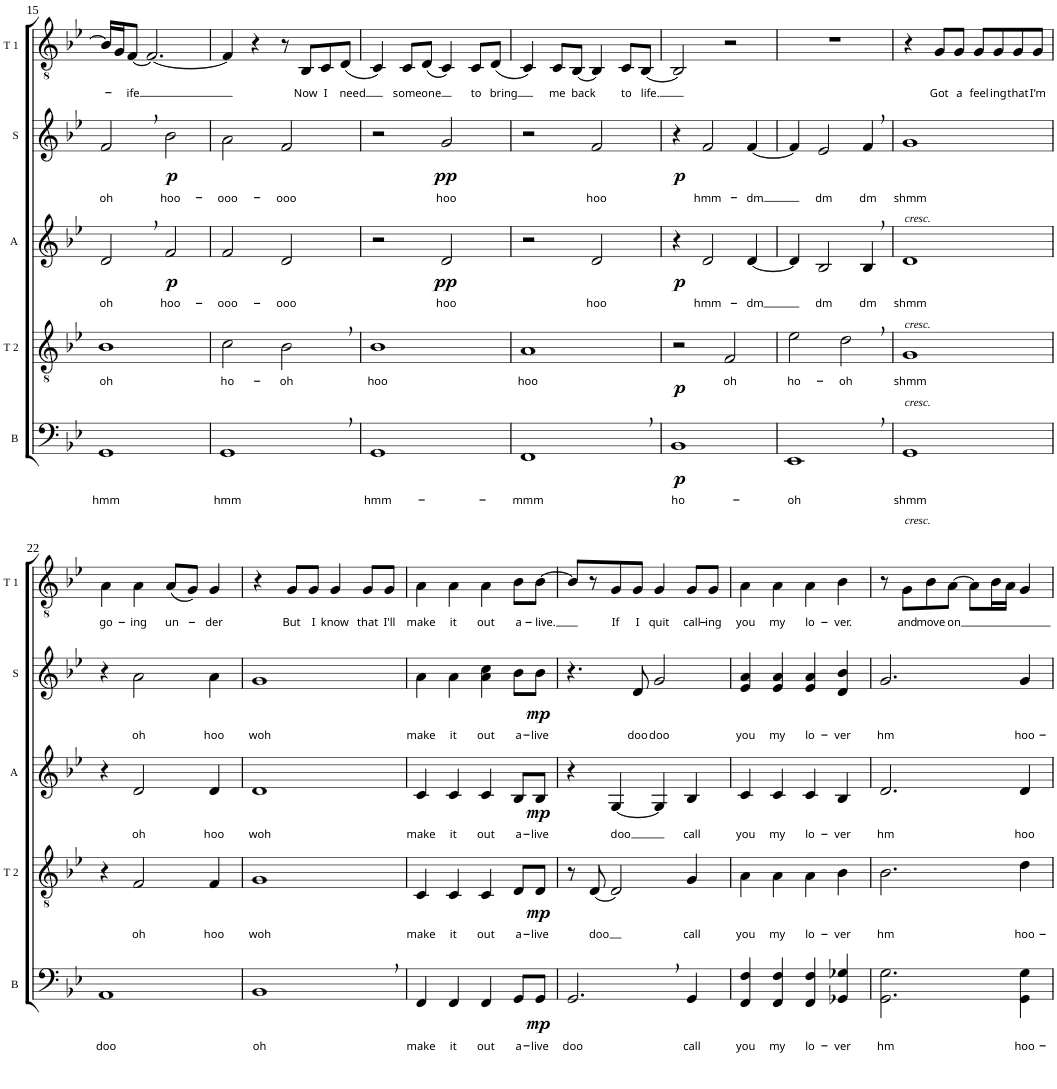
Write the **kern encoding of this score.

**kern	**text	**dynam	**kern	**text	**dynam	**kern	**text	**dynam	**kern	**text	**dynam	**kern	**text
*part5	*part5	*part5	*part4	*part4	*part4	*part3	*part3	*part3	*part2	*part2	*part2	*part1	*part1
*staff5	*staff5	*staff5	*staff4	*staff4	*staff4	*staff3	*staff3	*staff3	*staff2	*staff2	*staff2	*staff1	*staff1
*I"Bass	*	*	*I"Tenor 2	*	*	*I"Alto	*	*	*I"Soprano	*	*	*I"Tenor 1	*
*I'B	*	*	*I'T 2	*	*	*I'A	*	*	*I'S	*	*	*I'T 1	*
!!LO:PB:g=z
*clefF4	*	*	*clefGv2	*	*	*clefG2	*	*	*clefG2	*	*	*clefGv2	*
*k[b-e-]	*	*	*k[b-e-]	*	*	*k[b-e-]	*	*	*k[b-e-]	*	*	*k[b-e-]	*
*M4/4	*	*	*M4/4	*	*	*M4/4	*	*	*M4/4	*	*	*M4/4	*
=15	=15	=15	=15	=15	=15	=15	=15	=15	=15	=15	=15	=15	=15
!	!LO:LY:b	!	!	!LO:LY:b	!	!	!LO:LY:b	!	!	!LO:LY:b	!	!	!
1GG	hmm	.	1B-	oh	.	2d,/	oh	.	2f,/	oh	.	16B-/LL]	.
.	.	.	.	.	.	.	.	.	.	.	.	16G/J	.
!	!	!	!	!	!	!	!	!	!	!	!	!	!LO:LY:b
.	.	.	.	.	.	.	.	.	.	.	.	[8F/J	-ife
.	.	.	.	.	.	.	.	.	.	.	.	2.F/_	.
!	!	!	!	!	!	!	!LO:LY:b	!LO:DY:b	!	!LO:LY:b	!LO:DY:b	!	!
.	.	.	.	.	.	2f/	hoo-	p	2b-\	hoo-	p	.	.
=16	=16	=16	=16	=16	=16	=16	=16	=16	=16	=16	=16	=16	=16
!	!LO:LY:b	!	!	!LO:LY:b	!	!	!LO:LY:b	!	!	!LO:LY:b	!	!	!
1GG,	hmm	.	2c\	ho-	.	2f/	-ooo-	.	2a\	-ooo-	.	4F/]	.
.	.	.	.	.	.	.	.	.	.	.	.	4r	.
!	!	!	!	!LO:LY:b	!	!	!LO:LY:b	!	!	!LO:LY:b	!	!	!
.	.	.	2B-,\	-oh	.	2d/	-ooo	.	2f/	-ooo	.	8r	.
!	!	!	!	!	!	!	!	!	!	!	!	!	!LO:LY:b
.	.	.	.	.	.	.	.	.	.	.	.	8BB-/L	Now
!	!	!	!	!	!	!	!	!	!	!	!	!	!LO:LY:b
.	.	.	.	.	.	.	.	.	.	.	.	8C/	I
!	!	!	!	!	!	!	!	!	!	!	!	!	!LO:LY:b
.	.	.	.	.	.	.	.	.	.	.	.	(<8D/J	need
=17	=17	=17	=17	=17	=17	=17	=17	=17	=17	=17	=17	=17	=17
!	!LO:LY:b	!	!	!LO:LY:b	!	!	!	!	!	!	!	!	!
1GG	hmm-	.	1B-	hoo	.	2r	.	.	2r	.	.	4C/)	.
!	!	!	!	!	!	!	!	!	!	!	!	!	!LO:LY:b
.	.	.	.	.	.	.	.	.	.	.	.	8C/L	some
!	!	!	!	!	!	!	!	!	!	!	!	!	!LO:LY:b
.	.	.	.	.	.	.	.	.	.	.	.	(<8D/J	one
!	!	!	!	!	!	!	!LO:LY:b	!LO:DY:b	!	!LO:LY:b	!LO:DY:b	!	!
.	.	.	.	.	.	2d/	hoo	pp	2g/	hoo	pp	4C/)	.
!	!	!	!	!	!	!	!	!	!	!	!	!	!LO:LY:b
.	.	.	.	.	.	.	.	.	.	.	.	8C/L	to
!	!	!	!	!	!	!	!	!	!	!	!	!	!LO:LY:b
.	.	.	.	.	.	.	.	.	.	.	.	(<8D/J	bring
=18	=18	=18	=18	=18	=18	=18	=18	=18	=18	=18	=18	=18	=18
!	!LO:LY:b	!	!	!LO:LY:b	!	!	!	!	!	!	!	!	!
1FF,	-mmm	.	1A	hoo	.	2r	.	.	2r	.	.	4C/)	.
!	!	!	!	!	!	!	!	!	!	!	!	!	!LO:LY:b
.	.	.	.	.	.	.	.	.	.	.	.	8C/L	me
!	!	!	!	!	!	!	!	!	!	!	!	!	!LO:LY:b
.	.	.	.	.	.	.	.	.	.	.	.	[8BB-/J	back
!	!	!	!	!	!	!	!LO:LY:b	!	!	!LO:LY:b	!	!	!
.	.	.	.	.	.	2d/	hoo	.	2f/	hoo	.	4BB-/]	.
!	!	!	!	!	!	!	!	!	!	!	!	!	!LO:LY:b
.	.	.	.	.	.	.	.	.	.	.	.	8C/L	to
!	!	!	!	!	!	!	!	!	!	!	!	!	!LO:LY:b
.	.	.	.	.	.	.	.	.	.	.	.	[8BB-/J	life.
=19	=19	=19	=19	=19	=19	=19	=19	=19	=19	=19	=19	=19	=19
!	!LO:LY:b	!LO:DY:b	!	!	!LO:DY:b	!	!	!LO:DY:b	!	!	!LO:DY:b	!	!
1BB-	ho-	p	2r	.	p	4r	.	p	4r	.	p	2BB-/]	.
!	!	!	!	!	!	!	!LO:LY:b	!	!	!LO:LY:b	!	!	!
.	.	.	.	.	.	2d/	hmm-	.	2f/	hmm-	.	.	.
!	!	!	!	!LO:LY:b	!	!	!	!	!	!	!	!	!
.	.	.	2F/	oh	.	.	.	.	.	.	.	2r	.
!	!	!	!	!	!	!	!LO:LY:b	!	!	!LO:LY:b	!	!	!
.	.	.	.	.	.	[4d/	-dm	.	[4f/	-dm	.	.	.
=20	=20	=20	=20	=20	=20	=20	=20	=20	=20	=20	=20	=20	=20
!	!LO:LY:b	!	!	!LO:LY:b	!	!	!	!	!	!	!	!	!
1EE-,	-oh	.	2e-\	ho-	.	4d/]	.	.	4f/]	.	.	1r	.
!	!	!	!	!	!	!	!LO:LY:b	!	!	!LO:LY:b	!	!	!
.	.	.	.	.	.	2B-/	dm	.	2e-/	dm	.	.	.
!	!	!	!	!LO:LY:b	!	!	!	!	!	!	!	!	!
.	.	.	2d,\	-oh	.	.	.	.	.	.	.	.	.
!	!	!	!	!	!	!	!LO:LY:b	!	!	!LO:LY:b	!	!	!
.	.	.	.	.	.	4B-,/	dm	.	4f,/	dm	.	.	.
=21	=21	=21	=21	=21	=21	=21	=21	=21	=21	=21	=21	=21	=21
!	!	!	!	!	!	!	!	!	!LO:TX:b:i:t=cresc.	!	!	!	!
!	!	!	!	!	!	!LO:TX:b:i:t=cresc.	!	!	!	!	!	!	!
!	!	!	!LO:TX:b:i:t=cresc.	!	!	!	!	!	!	!	!	!	!
!LO:TX:b:i:t=cresc.	!	!	!	!	!	!	!	!	!	!	!	!	!
!	!LO:LY:b	!	!	!LO:LY:b	!	!	!LO:LY:b	!	!	!LO:LY:b	!	!	!
1GG	shmm	.	1G	shmm	.	1d	shmm	.	1g	shmm	.	4r	.
!	!	!	!	!	!	!	!	!	!	!	!	!	!LO:LY:b
.	.	.	.	.	.	.	.	.	.	.	.	8G/L	Got
!	!	!	!	!	!	!	!	!	!	!	!	!	!LO:LY:b
.	.	.	.	.	.	.	.	.	.	.	.	8G/J	a
!	!	!	!	!	!	!	!	!	!	!	!	!	!LO:LY:b
.	.	.	.	.	.	.	.	.	.	.	.	8G/L	feel-
!	!	!	!	!	!	!	!	!	!	!	!	!	!LO:LY:b
.	.	.	.	.	.	.	.	.	.	.	.	8G/	-ing
!	!	!	!	!	!	!	!	!	!	!	!	!	!LO:LY:b
.	.	.	.	.	.	.	.	.	.	.	.	8G/	that
!	!	!	!	!	!	!	!	!	!	!	!	!	!LO:LY:b
.	.	.	.	.	.	.	.	.	.	.	.	8G/J	I'm
!!LO:LB:g=z
=22	=22	=22	=22	=22	=22	=22	=22	=22	=22	=22	=22	=22	=22
!	!LO:LY:b	!	!	!	!	!	!	!	!	!	!	!	!LO:LY:b
1AA	doo	.	4r	.	.	4r	.	.	4r	.	.	4A\	go-
!	!	!	!	!LO:LY:b	!	!	!LO:LY:b	!	!	!LO:LY:b	!	!	!LO:LY:b
.	.	.	2F/	oh	.	2d/	oh	.	2a\	oh	.	4A\	-ing
!	!	!	!	!	!	!	!	!	!	!	!	!	!LO:LY:b
.	.	.	.	.	.	.	.	.	.	.	.	(<8A/L	un-
.	.	.	.	.	.	.	.	.	.	.	.	8G/J)	.
!	!	!	!	!LO:LY:b	!	!	!LO:LY:b	!	!	!LO:LY:b	!	!	!LO:LY:b
.	.	.	4F/	hoo	.	4d/	hoo	.	4a\	hoo	.	4G/	-der
=23	=23	=23	=23	=23	=23	=23	=23	=23	=23	=23	=23	=23	=23
!	!LO:LY:b	!	!	!LO:LY:b	!	!	!LO:LY:b	!	!	!LO:LY:b	!	!	!
1BB-,	oh	.	1G	woh	.	1d	woh	.	1g	woh	.	4r	.
!	!	!	!	!	!	!	!	!	!	!	!	!	!LO:LY:b
.	.	.	.	.	.	.	.	.	.	.	.	8G/L	But
!	!	!	!	!	!	!	!	!	!	!	!	!	!LO:LY:b
.	.	.	.	.	.	.	.	.	.	.	.	8G/J	I
!	!	!	!	!	!	!	!	!	!	!	!	!	!LO:LY:b
.	.	.	.	.	.	.	.	.	.	.	.	4G/	know
!	!	!	!	!	!	!	!	!	!	!	!	!	!LO:LY:b
.	.	.	.	.	.	.	.	.	.	.	.	8G/L	that
!	!	!	!	!	!	!	!	!	!	!	!	!	!LO:LY:b
.	.	.	.	.	.	.	.	.	.	.	.	8G/J	I'll
=24	=24	=24	=24	=24	=24	=24	=24	=24	=24	=24	=24	=24	=24
!	!LO:LY:b	!	!	!LO:LY:b	!	!	!LO:LY:b	!	!	!LO:LY:b	!	!	!LO:LY:b
4FF/	make	.	4C/	make	.	4c/	make	.	4a\	make	.	4A\	make
!	!LO:LY:b	!	!	!LO:LY:b	!	!	!LO:LY:b	!	!	!LO:LY:b	!	!	!LO:LY:b
4FF/	it	.	4C/	it	.	4c/	it	.	4a\	it	.	4A\	it
!	!LO:LY:b	!	!	!LO:LY:b	!	!	!LO:LY:b	!	!	!LO:LY:b	!	!	!LO:LY:b
4FF/	out	.	4C/	out	.	4c/	out	.	4a\ 4cc\	out	.	4A\	out
!	!LO:LY:b	!	!	!LO:LY:b	!	!	!LO:LY:b	!	!	!LO:LY:b	!	!	!LO:LY:b
8GG/L	a-	.	8D/L	a-	.	8B-/L	a-	.	8b-\L	a-	.	8B-\L	a-
!	!LO:LY:b	!LO:DY:b	!	!LO:LY:b	!LO:DY:b	!	!LO:LY:b	!LO:DY:b	!	!LO:LY:b	!LO:DY:b	!	!LO:LY:b
8GG/J	-live	mp	8D/J	-live	mp	8B-/J	-live	mp	8b-\J	-live	mp	[8B-\J	-live.
=25	=25	=25	=25	=25	=25	=25	=25	=25	=25	=25	=25	=25	=25
!	!LO:LY:b	!	!	!	!	!	!	!	!	!	!	!	!
2.GG,/	doo	.	8r	.	.	4r	.	.	4.r	.	.	8B-/L]	.
!	!	!	!	!LO:LY:b	!	!	!	!	!	!	!	!	!
.	.	.	[8D/	doo	.	.	.	.	.	.	.	8r	.
!	!	!	!	!	!	!	!LO:LY:b	!	!	!	!	!	!LO:LY:b
.	.	.	2D/]	.	.	[4G/	doo	.	.	.	.	8G/	If
!	!	!	!	!	!	!	!	!	!	!LO:LY:b	!	!	!LO:LY:b
.	.	.	.	.	.	.	.	.	8d/	doo	.	8G/J	I
!	!	!	!	!	!	!	!	!	!	!LO:LY:b	!	!	!LO:LY:b
.	.	.	.	.	.	4G/]	.	.	2g/	doo	.	4G/	quit
!	!LO:LY:b	!	!	!LO:LY:b	!	!	!LO:LY:b	!	!	!	!	!	!LO:LY:b
4GG/	call	.	4G/	call	.	4B-/	call	.	.	.	.	8G/L	call-
!	!	!	!	!	!	!	!	!	!	!	!	!	!LO:LY:b
.	.	.	.	.	.	.	.	.	.	.	.	8G/J	-ing
=26	=26	=26	=26	=26	=26	=26	=26	=26	=26	=26	=26	=26	=26
!	!LO:LY:b	!	!	!LO:LY:b	!	!	!LO:LY:b	!	!	!LO:LY:b	!	!	!LO:LY:b
4FF/ 4F/	you	.	4A\	you	.	4c/	you	.	4e-/ 4a/	you	.	4A\	you
!	!LO:LY:b	!	!	!LO:LY:b	!	!	!LO:LY:b	!	!	!LO:LY:b	!	!	!LO:LY:b
4FF/ 4F/	my	.	4A\	my	.	4c/	my	.	4e-/ 4a/	my	.	4A\	my
!	!LO:LY:b	!	!	!LO:LY:b	!	!	!LO:LY:b	!	!	!LO:LY:b	!	!	!LO:LY:b
4FF/ 4F/	lo-	.	4A\	lo-	.	4c/	lo-	.	4e-/ 4a/	lo-	.	4A\	lo-
!	!LO:LY:b	!	!	!LO:LY:b	!	!	!LO:LY:b	!	!	!LO:LY:b	!	!	!LO:LY:b
4GG-X/ 4G-X/	-ver	.	4B-\	-ver	.	4B-/	-ver	.	4d/ 4b-/	-ver	.	4B-\	-ver.
=27	=27	=27	=27	=27	=27	=27	=27	=27	=27	=27	=27	=27	=27
!	!LO:LY:b	!	!	!LO:LY:b	!	!	!LO:LY:b	!	!	!LO:LY:b	!	!	!
2.GG\ 2.G\	hm	.	2.B-\	hm	.	2.d/	hm	.	2.g/	hm	.	8r	.
!	!	!	!	!	!	!	!	!	!	!	!	!	!LO:LY:b
.	.	.	.	.	.	.	.	.	.	.	.	8G\L	and
!	!	!	!	!	!	!	!	!	!	!	!	!	!LO:LY:b
.	.	.	.	.	.	.	.	.	.	.	.	8B-\	move
!	!	!	!	!	!	!	!	!	!	!	!	!	!LO:LY:b
.	.	.	.	.	.	.	.	.	.	.	.	[8A\J	on
.	.	.	.	.	.	.	.	.	.	.	.	8A\L]	.
.	.	.	.	.	.	.	.	.	.	.	.	16B-\L	.
.	.	.	.	.	.	.	.	.	.	.	.	16A\JJ	.
!	!LO:LY:b	!	!	!LO:LY:b	!	!	!LO:LY:b	!	!	!LO:LY:b	!	!	!
4GG\ 4G\	hoo-	.	4d\	hoo-	.	4d/	hoo	.	4g/	hoo-	.	4G/	.
=	=	=	=	=	=	=	=	=	=	=	=	=	=
*-	*-	*-	*-	*-	*-	*-	*-	*-	*-	*-	*-	*-	*-
